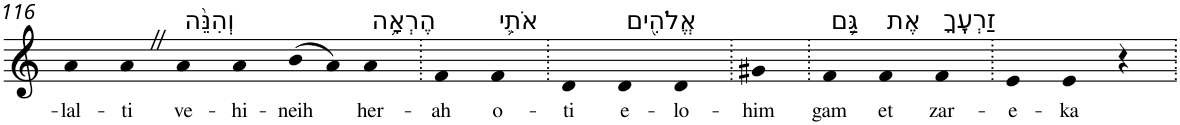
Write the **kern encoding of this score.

**kern	**text
*part1	*part1
*staff1	*staff1
*I"Piano	*
*I'Pno	*
!!LO:PB:g=z
*clefG2	*
*k[]	*
=116	=116
!	!LO:LY:b
4a	-lal-
!	!LO:LY:b
4aZ	-ti
!LO:TX:a:t=וְהִנֵּ֨ה	!
!	!LO:LY:b
4a	ve-
!	!LO:LY:b
4a	-hi-
!	!LO:LY:b
(>8b	-neih
8a)	.
!LO:TX:a:t=הֶרְאָ֥ה	!
!	!LO:LY:b
4a	her-
=117.	=117.
!	!LO:LY:b
4f	-ah
!LO:TX:a:t=אֹתִ֛י	!
!	!LO:LY:b
4f	o-
=118.	=118.
!	!LO:LY:b
4d	-ti
!LO:TX:a:t=אֱלֹהִ֖ים	!
!	!LO:LY:b
4d	e-
!	!LO:LY:b
4d	-lo-
=119.	=119.
!	!LO:LY:b
4g#X	-him
=120.	=120.
!LO:TX:a:t=גַּ֥ם	!
!	!LO:LY:b
4f	gam
!LO:TX:a:t=אֶת	!
!	!LO:LY:b
4f	et
!LO:TX:a:t=זַרְעֶֽךָ	!
!	!LO:LY:b
4f	zar-
=121.	=121.
!	!LO:LY:b
4e	-e-
!	!LO:LY:b
4e	-ka
4r	.
=.	=.
*-	*-
